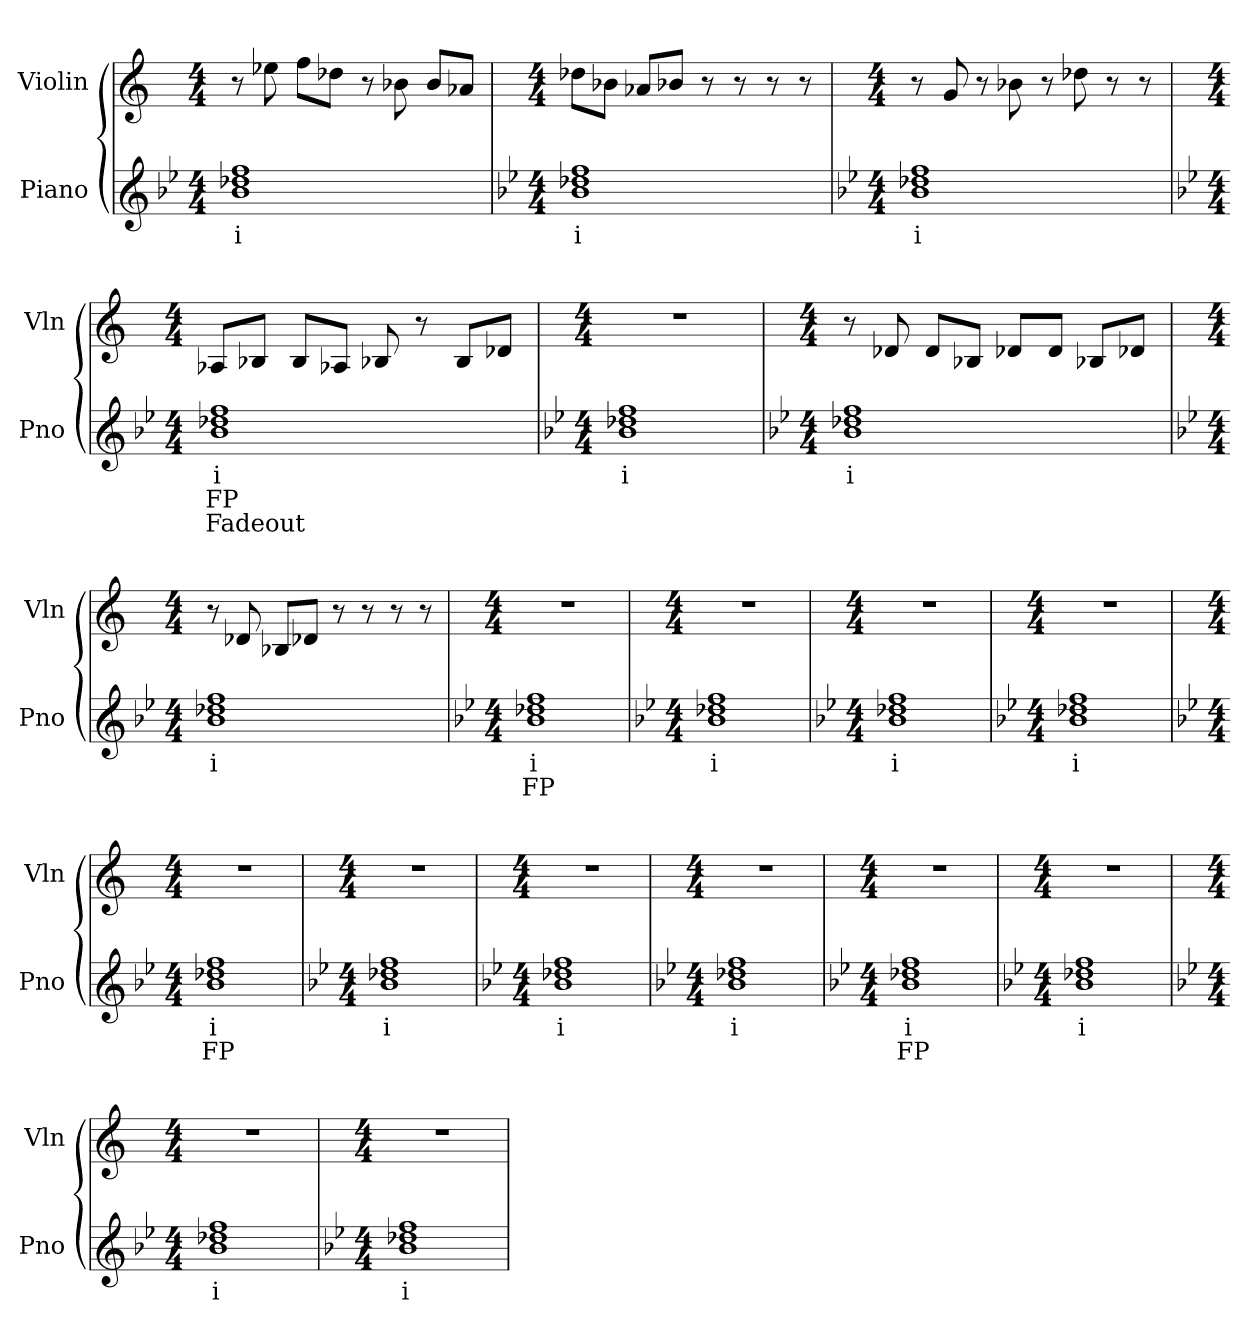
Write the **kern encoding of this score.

**kern	**text	**text	**text	**kern
*part2	*part2	*part2	*part2	*part1
*staff2	*staff2	*staff2	*staff2	*staff1
*I"Piano	*	*	*	*I"Violin
*I'Pno	*	*	*	*I'Vln
*k[b-e-]	*	*	*	*
*B-:	*	*	*	*
*M4/4	*	*	*	*M4/4
=	=	=	=	=
1b- 1dd-X 1ff	i	.	.	8r
.	.	.	.	8ee-X
.	.	.	.	8ffL
.	.	.	.	8dd-XJ
.	.	.	.	8r
.	.	.	.	8b-X
.	.	.	.	8b-L
.	.	.	.	8a-XJ
=	=	=	=	=
*k[b-e-]	*	*	*	*
*B-:	*	*	*	*
*M4/4	*	*	*	*M4/4
1b- 1dd-X 1ff	i	.	.	8dd-XL
.	.	.	.	8b-XJ
.	.	.	.	8a-XL
.	.	.	.	8b-XJ
.	.	.	.	8r
.	.	.	.	8r
.	.	.	.	8r
.	.	.	.	8r
=	=	=	=	=
*k[b-e-]	*	*	*	*
*B-:	*	*	*	*
*M4/4	*	*	*	*M4/4
1b- 1dd-X 1ff	i	.	.	8r
.	.	.	.	8g
.	.	.	.	8r
.	.	.	.	8b-X
.	.	.	.	8r
.	.	.	.	8dd-X
.	.	.	.	8r
.	.	.	.	8r
=	=	=	=	=
*k[b-e-]	*	*	*	*
*B-:	*	*	*	*
*M4/4	*	*	*	*M4/4
1b- 1dd-X 1ff	i	FP	Fadeout	8A-XL
.	.	.	.	8B-XJ
.	.	.	.	8B-L
.	.	.	.	8A-XJ
.	.	.	.	8B-X
.	.	.	.	8r
.	.	.	.	8B-L
.	.	.	.	8d-XJ
=	=	=	=	=
*k[b-e-]	*	*	*	*
*B-:	*	*	*	*
*M4/4	*	*	*	*M4/4
1b- 1dd-X 1ff	i	.	.	1r
=	=	=	=	=
*k[b-e-]	*	*	*	*
*B-:	*	*	*	*
*M4/4	*	*	*	*M4/4
1b- 1dd-X 1ff	i	.	.	8r
.	.	.	.	8d-X
.	.	.	.	8d-L
.	.	.	.	8B-XJ
.	.	.	.	8d-XL
.	.	.	.	8d-J
.	.	.	.	8B-XL
.	.	.	.	8d-XJ
=	=	=	=	=
*k[b-e-]	*	*	*	*
*B-:	*	*	*	*
*M4/4	*	*	*	*M4/4
1b- 1dd-X 1ff	i	.	.	8r
.	.	.	.	8d-X
.	.	.	.	8B-XL
.	.	.	.	8d-XJ
.	.	.	.	8r
.	.	.	.	8r
.	.	.	.	8r
.	.	.	.	8r
=	=	=	=	=
*k[b-e-]	*	*	*	*
*B-:	*	*	*	*
*M4/4	*	*	*	*M4/4
1b- 1dd-X 1ff	i	FP	.	1r
=	=	=	=	=
*k[b-e-]	*	*	*	*
*B-:	*	*	*	*
*M4/4	*	*	*	*M4/4
1b- 1dd-X 1ff	i	.	.	1r
=	=	=	=	=
*k[b-e-]	*	*	*	*
*B-:	*	*	*	*
*M4/4	*	*	*	*M4/4
1b- 1dd-X 1ff	i	.	.	1r
=	=	=	=	=
*k[b-e-]	*	*	*	*
*B-:	*	*	*	*
*M4/4	*	*	*	*M4/4
1b- 1dd-X 1ff	i	.	.	1r
=	=	=	=	=
*k[b-e-]	*	*	*	*
*B-:	*	*	*	*
*M4/4	*	*	*	*M4/4
1b- 1dd-X 1ff	i	FP	.	1r
=	=	=	=	=
*k[b-e-]	*	*	*	*
*B-:	*	*	*	*
*M4/4	*	*	*	*M4/4
1b- 1dd-X 1ff	i	.	.	1r
=	=	=	=	=
*k[b-e-]	*	*	*	*
*B-:	*	*	*	*
*M4/4	*	*	*	*M4/4
1b- 1dd-X 1ff	i	.	.	1r
=	=	=	=	=
*k[b-e-]	*	*	*	*
*B-:	*	*	*	*
*M4/4	*	*	*	*M4/4
1b- 1dd-X 1ff	i	.	.	1r
=	=	=	=	=
*k[b-e-]	*	*	*	*
*B-:	*	*	*	*
*M4/4	*	*	*	*M4/4
1b- 1dd-X 1ff	i	FP	.	1r
=	=	=	=	=
*k[b-e-]	*	*	*	*
*B-:	*	*	*	*
*M4/4	*	*	*	*M4/4
1b- 1dd-X 1ff	i	.	.	1r
=	=	=	=	=
*k[b-e-]	*	*	*	*
*B-:	*	*	*	*
*M4/4	*	*	*	*M4/4
1b- 1dd-X 1ff	i	.	.	1r
=	=	=	=	=
*k[b-e-]	*	*	*	*
*B-:	*	*	*	*
*M4/4	*	*	*	*M4/4
1b- 1dd-X 1ff	i	.	.	1r
=	=	=	=	=
*-	*-	*-	*-	*-
